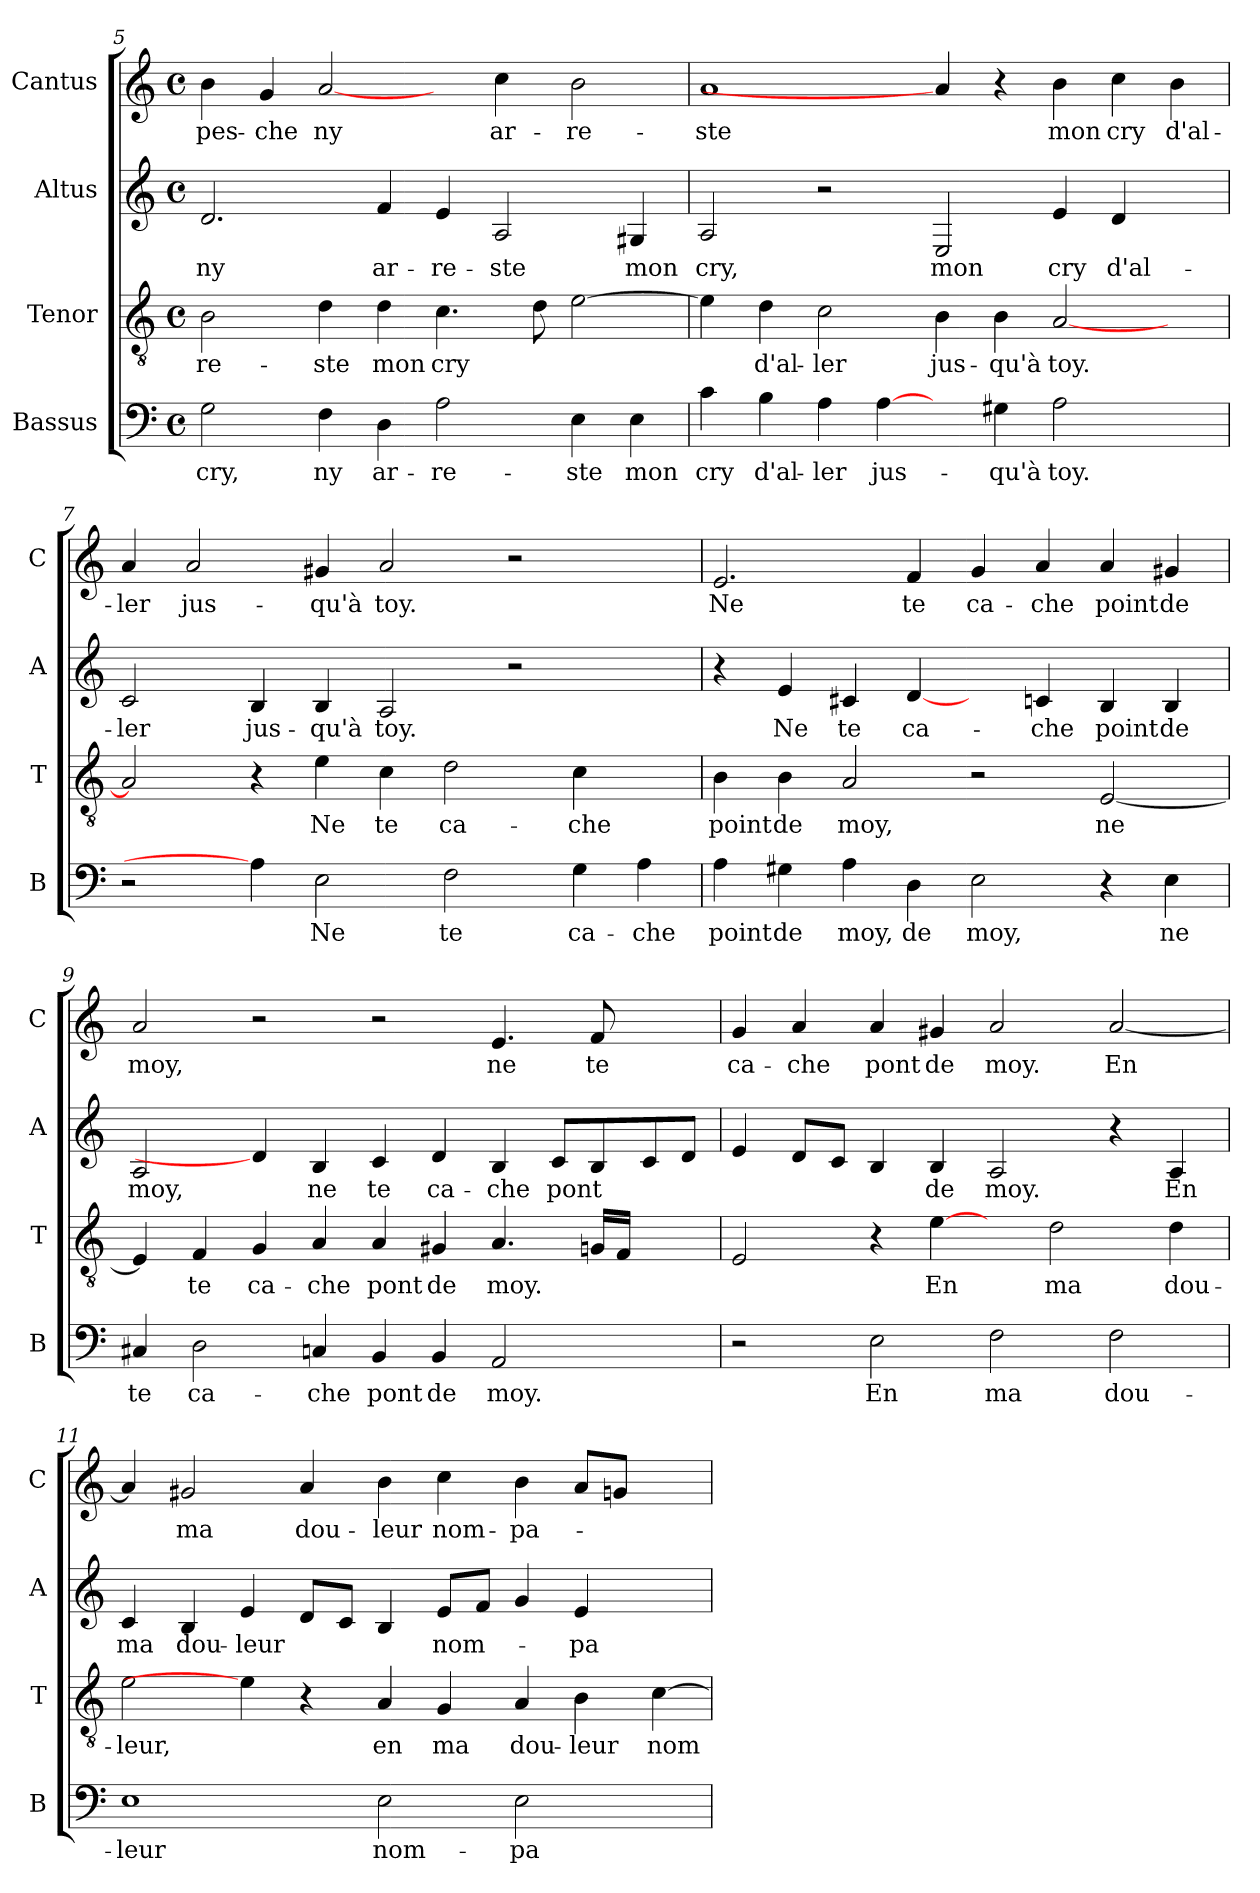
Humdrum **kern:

**kern	**text	**kern	**text	**kern	**text	**kern	**text
*part4	*part4	*part3	*part3	*part2	*part2	*part1	*part1
*staff4	*staff4	*staff3	*staff3	*staff2	*staff2	*staff1	*staff1
*I"Bassus	*	*I"Tenor	*	*I"Altus	*	*I"Cantus	*
*I'B	*	*I'T	*	*I'A	*	*I'C	*
*clefF4	*	*clefGv2	*	*clefG2	*	*clefG2	*
*k[]	*	*k[]	*	*k[]	*	*k[]	*
*C:	*	*C:	*	*C:	*	*C:	*
*M4/4	*	*M4/4	*	*M4/4	*	*M4/4	*
*met(c)	*	*met(c)	*	*met(c)	*	*met(c)	*
=5	=5	=5	=5	=5	=5	=5	=5
!	!LO:LY:b	!	!LO:LY:b	!	!LO:LY:b	!	!LO:LY:b
2G\	cry,	2B\	-re-	2.d/	ny	4b\	-pes-
!	!	!	!	!	!	!	!LO:LY:b
.	.	.	.	.	.	4g/	-che
!	!LO:LY:b	!	!LO:LY:b	!	!	!	!LO:LY:b
4F\	ny	4d\	-ste	.	.	[2a/	ny
!	!LO:LY:b	!	!LO:LY:b	!	!LO:LY:b	!	!
4D\	ar-	4d\	mon	4f/	ar-	.	.
!	!LO:LY:b	!	!LO:LY:b	!	!LO:LY:b	!	!
2A\	-re-	4.c\	cry	4e/	-re-	4ryy	.
!	!	!	!	!	!LO:LY:b	!	!LO:LY:b
.	.	.	.	2A/	-ste	4cc\	ar-
.	.	8d\	.	.	.	.	.
!	!LO:LY:b	!	!	!	!	!	!LO:LY:b
4E\	-ste	[2e\	.	.	.	2b\	-re-
!	!LO:LY:b	!	!	!	!LO:LY:b	!	!
4E\	mon	.	.	4G#X/	mon	.	.
=6	=6	=6	=6	=6	=6	=6	=6
!	!LO:LY:b	!	!	!	!LO:LY:b	!	!LO:LY:b
4c\	cry	4e\]	.	2A/	cry,	1a	-ste
!	!LO:LY:b	!	!LO:LY:b	!	!	!	!
4B\	d'al-	4d\	d'al-	.	.	.	.
!	!LO:LY:b	!	!LO:LY:b	!	!	!	!
4A\	-ler	2c\	-ler	2r	.	.	.
!	!LO:LY:b	!	!	!	!	!	!
[4A\	jus-	.	.	.	.	.	.
!	!	!	!LO:LY:b	!	!LO:LY:b	!	!
4ryy	.	4B\	jus-	2E/	mon	4a/]	.
!	!LO:LY:b	!	!LO:LY:b	!	!	!	!
4G#X\	-qu'à	4B\	-qu'à	.	.	4r	.
!	!LO:LY:b	!	!LO:LY:b	!	!LO:LY:b	!	!LO:LY:b
2A\	toy.	[2A/	toy.	4e/	cry	4b\	mon
!	!	!	!	!	!LO:LY:b	!	!LO:LY:b
.	.	.	.	4d/	d'al-	4cc\	cry
!	!	!	!	!	!	!	!LO:LY:b
4ryy	.	4ryy	.	4ryy	.	4b\	d'al-
!!LO:LB:g=z
=7	=7	=7	=7	=7	=7	=7	=7
!	!	!	!	!	!LO:LY:b	!	!LO:LY:b
2r	.	2A/]	.	2c/	-ler	4a/	-ler
!	!	!	!	!	!	!	!LO:LY:b
.	.	.	.	.	.	2a/	jus-
!	!	!	!	!	!LO:LY:b	!	!
4A\]	.	4r	.	4B/	jus-	.	.
!	!LO:LY:b	!	!LO:LY:b	!	!LO:LY:b	!	!LO:LY:b
2E\	Ne	4e\	Ne	4B/	-qu'à	4g#X/	-qu'à
!	!	!	!LO:LY:b	!	!LO:LY:b	!	!LO:LY:b
.	.	4c\	te	2A/	toy.	2a/	toy.
!	!LO:LY:b	!	!LO:LY:b	!	!	!	!
2F\	te	2d\	ca-	.	.	.	.
.	.	.	.	2r	.	2r	.
!	!LO:LY:b	!	!LO:LY:b	!	!	!	!
4G\	ca-	4c\	-che	.	.	.	.
!	!LO:LY:b	!	!	!	!	!	!
4A\	-che	4ryy	.	4ryy	.	4ryy	.
=8	=8	=8	=8	=8	=8	=8	=8
!	!LO:LY:b	!	!LO:LY:b	!	!	!	!LO:LY:b
4A\	point	4B\	point	4r	.	2.e/	Ne
!	!LO:LY:b	!	!LO:LY:b	!	!LO:LY:b	!	!
4G#X\	de	4B\	de	4e/	Ne	.	.
!	!LO:LY:b	!	!LO:LY:b	!	!LO:LY:b	!	!
4A\	moy,	2A/	moy,	4c#X/	te	.	.
!	!LO:LY:b	!	!	!	!LO:LY:b	!	!LO:LY:b
4D\	de	.	.	[4d/	ca-	4f/	te
!	!LO:LY:b	!	!	!	!	!	!LO:LY:b
2E\	moy,	2r	.	4ryy	.	4g/	ca-
!	!	!	!	!	!LO:LY:b	!	!LO:LY:b
.	.	.	.	4cn/	-che	4a/	-che
!	!	!	!LO:LY:b	!	!LO:LY:b	!	!LO:LY:b
4r	.	[2E/	ne	4B/	point	4a/	point
!	!LO:LY:b	!	!	!	!LO:LY:b	!	!LO:LY:b
4E\	ne	.	.	4B/	de	4g#X/	de
=9	=9	=9	=9	=9	=9	=9	=9
!	!LO:LY:b	!	!	!	!LO:LY:b	!	!LO:LY:b
4C#X/	te	4E/]	.	2A/	moy,	2a/	moy,
!	!LO:LY:b	!	!LO:LY:b	!	!	!	!
2D\	ca-	4F/	te	.	.	.	.
!	!	!	!LO:LY:b	!	!	!	!
.	.	4G/	ca-	4d/]	.	2r	.
!	!LO:LY:b	!	!LO:LY:b	!	!LO:LY:b	!	!
4Cn/	-che	4A/	-che	4B/	ne	.	.
!	!LO:LY:b	!	!LO:LY:b	!	!LO:LY:b	!	!
4BB/	pont	4A/	pont	4c/	te	2r	.
!	!LO:LY:b	!	!LO:LY:b	!	!LO:LY:b	!	!
4BB/	de	4G#X/	de	4d/	ca-	.	.
!	!LO:LY:b	!	!LO:LY:b	!	!LO:LY:b	!	!LO:LY:b
2AA/	moy.	4.A/	moy.	4B/	-che	4.e/	ne
!	!	!	!	!	!LO:LY:b	!	!
.	.	.	.	8c/L	pont	.	.
!	!	!	!	!	!	!	!LO:LY:b
.	.	16Gn/LL	.	8B/	.	8f/	te
.	.	16F/JJ	.	.	.	.	.
4ryy	.	4ryy	.	8c/	.	4ryy	.
.	.	.	.	8d/J	.	.	.
!!LO:PB:g=z
=10	=10	=10	=10	=10	=10	=10	=10
!	!	!	!	!	!	!	!LO:LY:b
2r	.	2E/	.	4e/	.	4g/	ca-
!	!	!	!	!	!	!	!LO:LY:b
.	.	.	.	8d/L	.	4a/	-che
.	.	.	.	8c/J	.	.	.
!	!LO:LY:b	!	!	!	!	!	!LO:LY:b
2E\	En	4r	.	4B/	.	4a/	pont
!	!	!	!LO:LY:b	!	!LO:LY:b	!	!LO:LY:b
.	.	[4e\	En	4B/	de	4g#X/	de
!	!LO:LY:b	!	!	!	!LO:LY:b	!	!LO:LY:b
2F\	ma	4ryy	.	2A/	moy.	2a/	moy.
!	!	!	!LO:LY:b	!	!	!	!
.	.	2d\	ma	.	.	.	.
!	!LO:LY:b	!	!	!	!	!	!LO:LY:b
2F\	dou-	.	.	4r	.	[2a/	En
!	!	!	!LO:LY:b	!	!LO:LY:b	!	!
.	.	4d\	dou-	4A/	En	.	.
=11	=11	=11	=11	=11	=11	=11	=11
!	!LO:LY:b	!	!LO:LY:b	!	!LO:LY:b	!	!
1E	-leur	2e\	-leur,	4c/	ma	4a/]	.
!	!	!	!	!	!LO:LY:b	!	!LO:LY:b
.	.	.	.	4B/	dou-	2g#X/	ma
!	!	!	!	!	!LO:LY:b	!	!
.	.	4e\]	.	4e/	-leur	.	.
!	!	!	!	!	!	!	!LO:LY:b
.	.	4r	.	8d/L	.	4a/	dou-
.	.	.	.	8c/J	.	.	.
!	!LO:LY:b	!	!LO:LY:b	!	!	!	!LO:LY:b
2E\	nom-	4A/	en	4B/	.	4b\	-leur
!	!	!	!LO:LY:b	!	!LO:LY:b	!	!LO:LY:b
.	.	4G/	ma	8e/L	nom-	4cc\	nom-
.	.	.	.	8f/J	.	.	.
!	!LO:LY:b	!	!LO:LY:b	!	!	!	!LO:LY:b
2E\	-pa-	4A/	dou-	4g/	.	4b\	-pa-
!	!	!	!LO:LY:b	!	!LO:LY:b	!	!
.	.	4B\	-leur	4e/	-pa-	8a/L	.
.	.	.	.	.	.	8gn/J	.
!	!	!	!LO:LY:b	!	!	!	!
4ryy	.	[4c\	nom-	4ryy	.	4ryy	.
=	=	=	=	=	=	=	=
*-	*-	*-	*-	*-	*-	*-	*-
